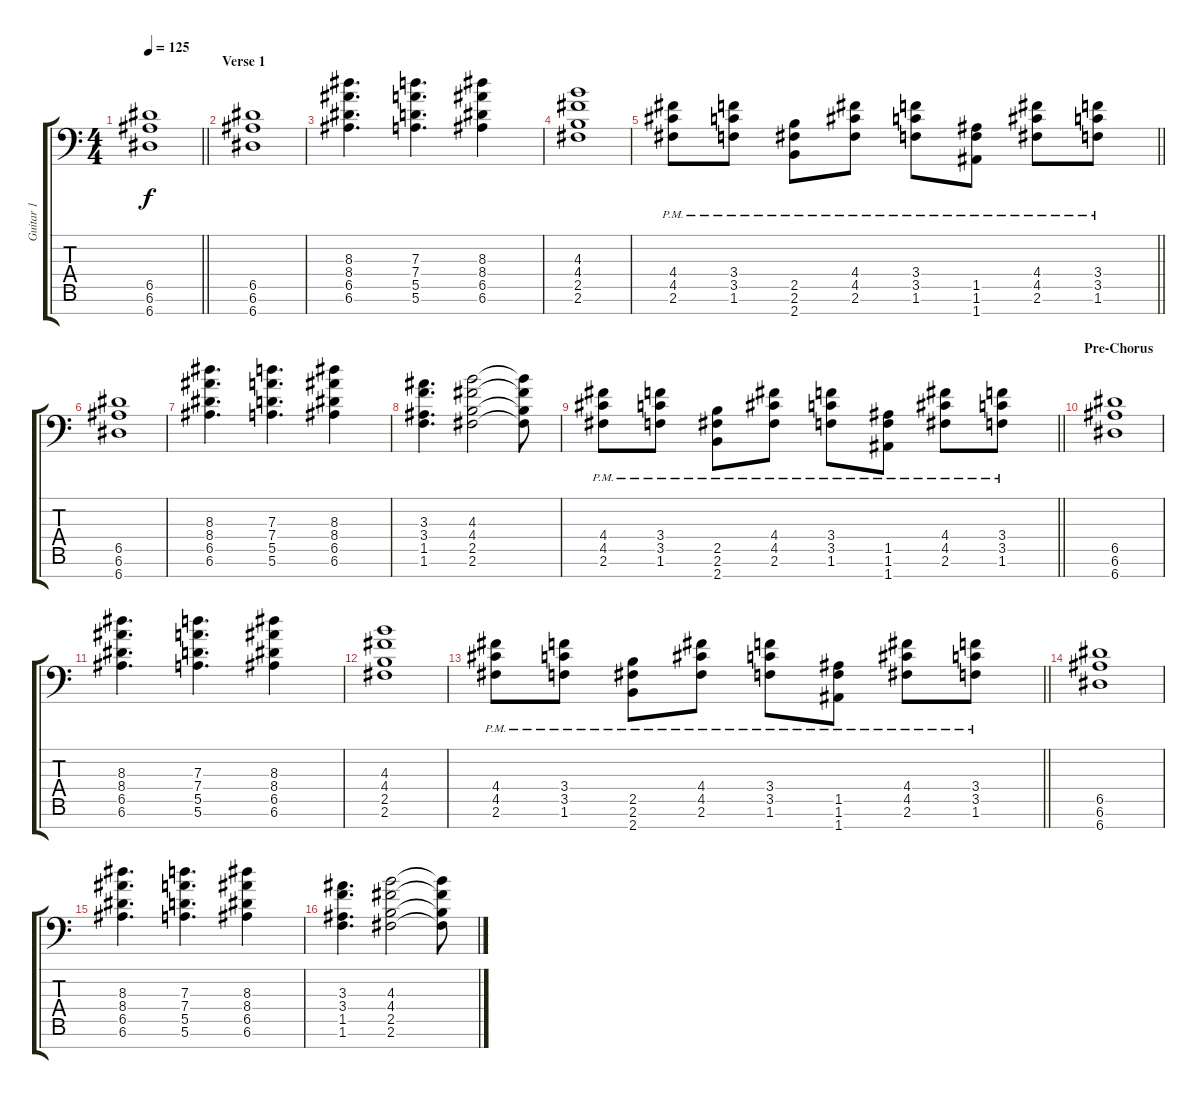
\track ("Guitar 1" "Guitar 1") {instrument overdrivenguitar}
\staff {score tabs}
\tuning (E4 B3 G3 D3 A2 E2 A1) {hide}
\ts (4 4)
\tempo 125
\clef f4
\barLineRight lightlight
\ks c
(6.5 6.6 6.7).1{dy f volume 14} |
\section ("" "Verse 1")
(6.5 6.6 6.7).1 |
(8.3 8.4 6.5 6.6).4{d} (7.3 7.4 5.5 5.6).4{d} (8.3 8.4 6.5 6.6).4 |
(4.3 4.4 2.5 2.6).1 |
\barLineRight lightlight
(4.4{pm} 4.5{pm} 2.6{pm}).8 (3.4{pm} 3.5{pm} 1.6{pm}).8 (2.5{pm} 2.6{pm} 2.7{pm}).8 (4.4{pm} 4.5{pm} 2.6{pm}).8 (3.4{pm} 3.5{pm} 1.6{pm}).8 (1.5{pm} 1.6{pm} 1.7{pm}).8 (4.4{pm} 4.5{pm} 2.6{pm}).8 (3.4{pm} 3.5{pm} 1.6{pm}).8 |
(6.5 6.6 6.7).1 |
(8.3 8.4 6.5 6.6).4{d} (7.3 7.4 5.5 5.6).4{d} (8.3 8.4 6.5 6.6).4 |
(3.3 3.4 1.5 1.6).4{d} (4.3 4.4 2.5 2.6).2 (4.3{t} 4.4{t} 2.5{t} 2.6{t}).8 |
\barLineRight lightlight
(4.4{pm} 4.5{pm} 2.6{pm}).8 (3.4{pm} 3.5{pm} 1.6{pm}).8 (2.5{pm} 2.6{pm} 2.7{pm}).8 (4.4{pm} 4.5{pm} 2.6{pm}).8 (3.4{pm} 3.5{pm} 1.6{pm}).8 (1.5{pm} 1.6{pm} 1.7{pm}).8 (4.4{pm} 4.5{pm} 2.6{pm}).8 (3.4{pm} 3.5{pm} 1.6{pm}).8 |
\section ("" "Pre-Chorus")
(6.5 6.6 6.7).1 |
(8.3 8.4 6.5 6.6).4{d} (7.3 7.4 5.5 5.6).4{d} (8.3 8.4 6.5 6.6).4 |
(4.3 4.4 2.5 2.6).1 |
\barLineRight lightlight
(4.4{pm} 4.5{pm} 2.6{pm}).8 (3.4{pm} 3.5{pm} 1.6{pm}).8 (2.5{pm} 2.6{pm} 2.7{pm}).8 (4.4{pm} 4.5{pm} 2.6{pm}).8 (3.4{pm} 3.5{pm} 1.6{pm}).8 (1.5{pm} 1.6{pm} 1.7{pm}).8 (4.4{pm} 4.5{pm} 2.6{pm}).8 (3.4{pm} 3.5{pm} 1.6{pm}).8 |
(6.5 6.6 6.7).1 |
(8.3 8.4 6.5 6.6).4{d} (7.3 7.4 5.5 5.6).4{d} (8.3 8.4 6.5 6.6).4 |
(3.3 3.4 1.5 1.6).4{d} (4.3 4.4 2.5 2.6).2 (4.3{t} 4.4{t} 2.5{t} 2.6{t}).8
